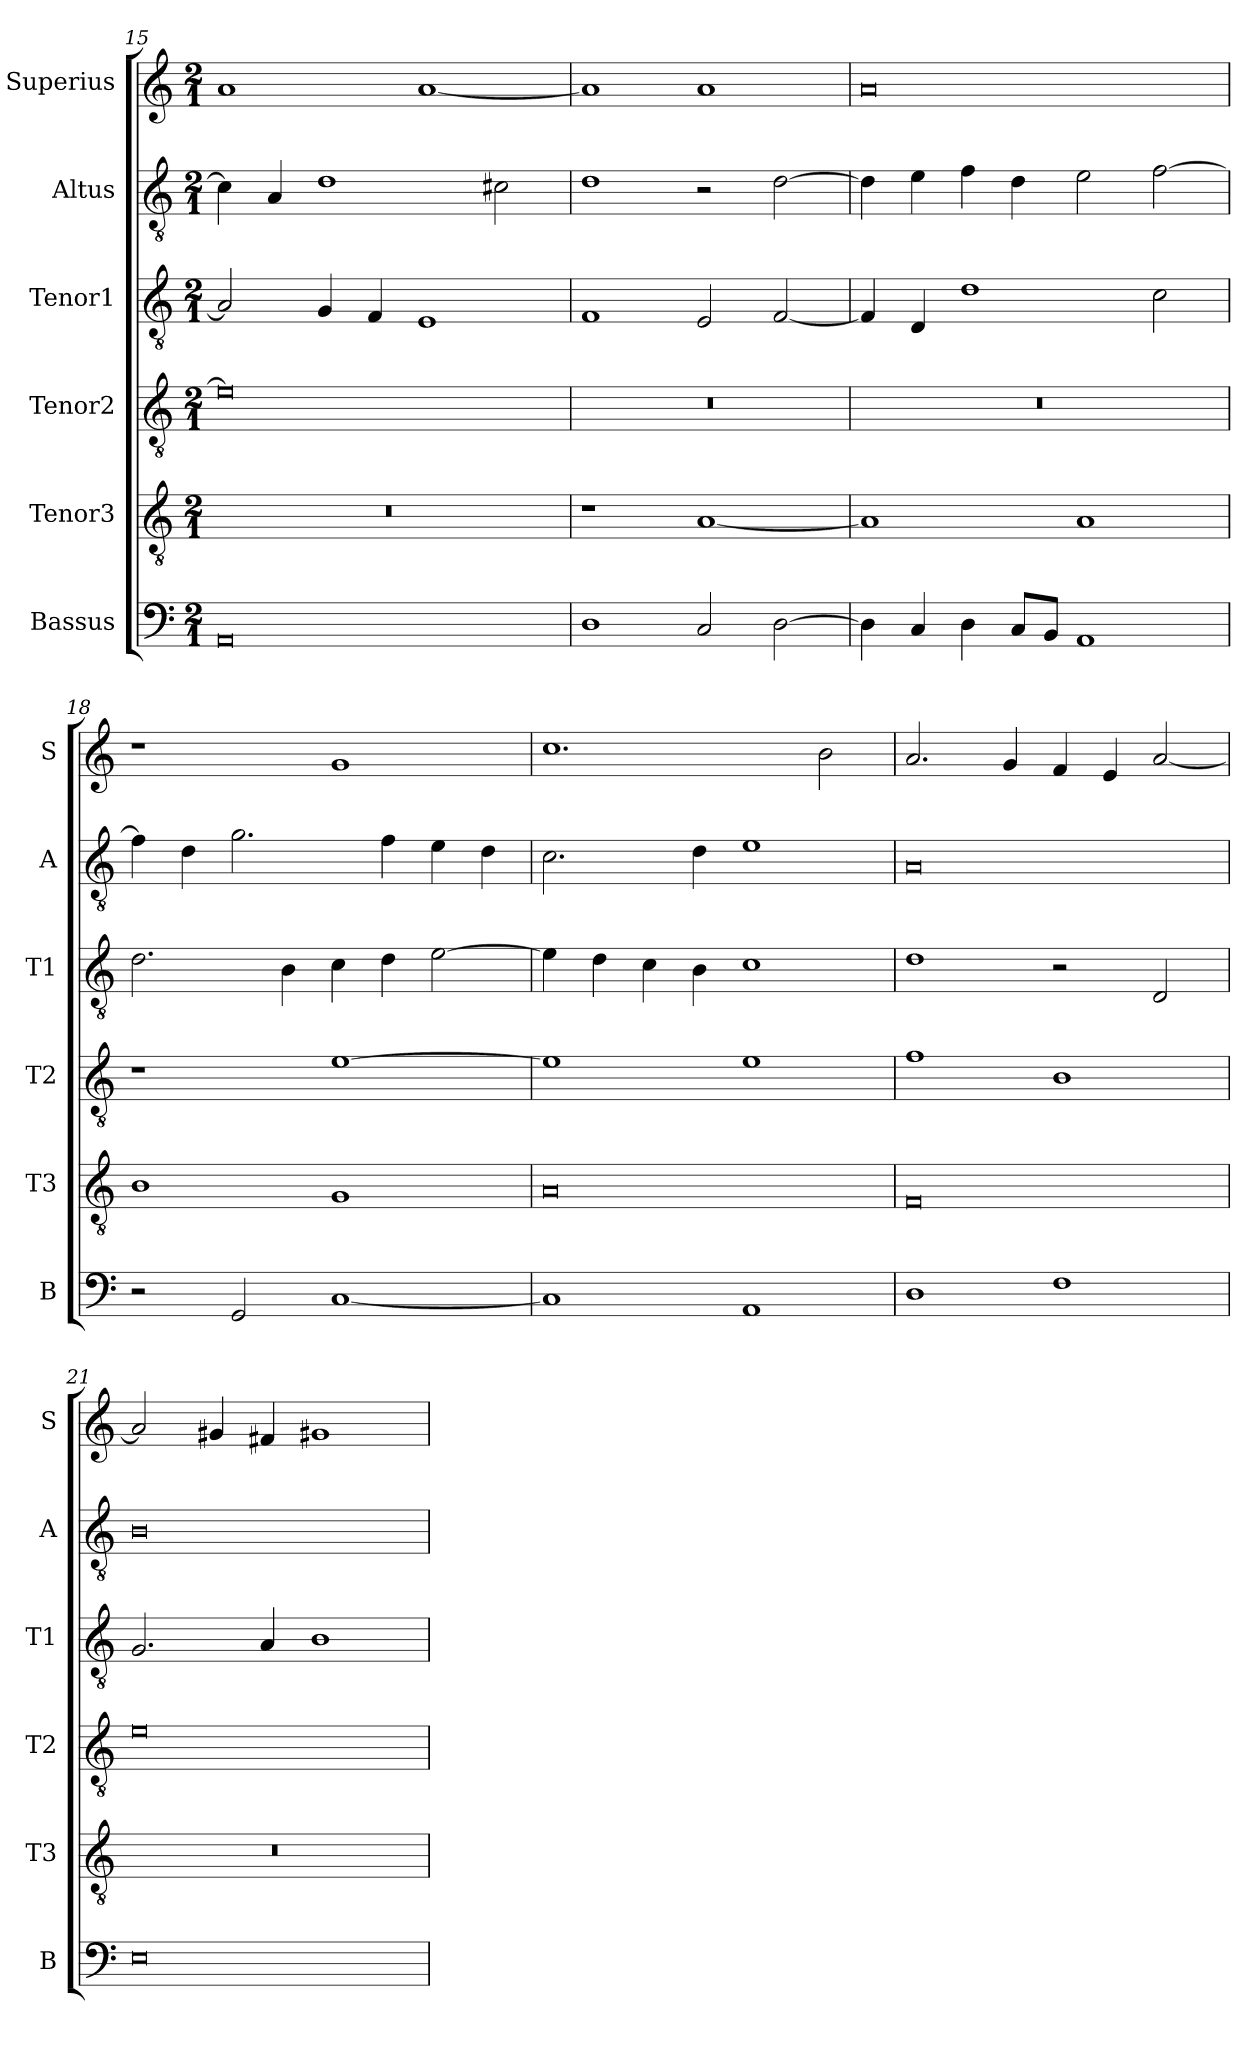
**kern	**kern	**kern	**kern	**kern	**kern
*part6	*part5	*part4	*part3	*part2	*part1
*staff6	*staff5	*staff4	*staff3	*staff2	*staff1
*I"Bassus	*I"Tenor3	*I"Tenor2	*I"Tenor1	*I"Altus	*I"Superius
*I'B	*I'T3	*I'T2	*I'T1	*I'A	*I'S
*clefF4	*clefGv2	*clefGv2	*clefGv2	*clefGv2	*clefG2
*k[]	*k[]	*k[]	*k[]	*k[]	*k[]
*M2/1	*M2/1	*M2/1	*M2/1	*M2/1	*M2/1
=15	=15	=15	=15	=15	=15
0AA	0r	0e]	2A/]	4c\]	1a
.	.	.	.	4A/	.
.	.	.	4G/	1d	.
.	.	.	4F/	.	.
.	.	.	1E	.	[1a
.	.	.	.	2c#X\	.
=16	=16	=16	=16	=16	=16
1D	1r	0r	1F	1d	1a]
2C/	[1A	.	2E/	2r	1a
[2D\	.	.	[2F/	[2d\	.
=17	=17	=17	=17	=17	=17
4D\]	1A]	0r	4F/]	4d\]	0a
4C/	.	.	4D/	4e\	.
4D\	.	.	1d	4f\	.
8C/L	.	.	.	4d\	.
8BB/J	.	.	.	.	.
1AA	1A	.	.	2e\	.
.	.	.	2c\	[2f\	.
=18	=18	=18	=18	=18	=18
2r	1B	1r	2.d\	4f\]	1r
.	.	.	.	4d\	.
2GG/	.	.	.	2.g\	.
.	.	.	4B\	.	.
[1C	1G	[1e	4c\	.	1g
.	.	.	4d\	4f\	.
.	.	.	[2e\	4e\	.
.	.	.	.	4d\	.
=19	=19	=19	=19	=19	=19
1C]	0A	1e]	4e\]	2.c\	1.cc
.	.	.	4d\	.	.
.	.	.	4c\	.	.
.	.	.	4B\	4d\	.
1AA	.	1e	1c	1e	.
.	.	.	.	.	2b\
=20	=20	=20	=20	=20	=20
1D	0F	1f	1d	0A	2.a/
.	.	.	.	.	4g/
1F	.	1B	2r	.	4f/
.	.	.	.	.	4e/
.	.	.	2D/	.	[2a/
=21	=21	=21	=21	=21	=21
0E	0r	0e	2.G/	0B	2a/]
.	.	.	.	.	4g#X/
.	.	.	4A/	.	4f#X/
.	.	.	1B	.	1g#X
=	=	=	=	=	=
*-	*-	*-	*-	*-	*-
